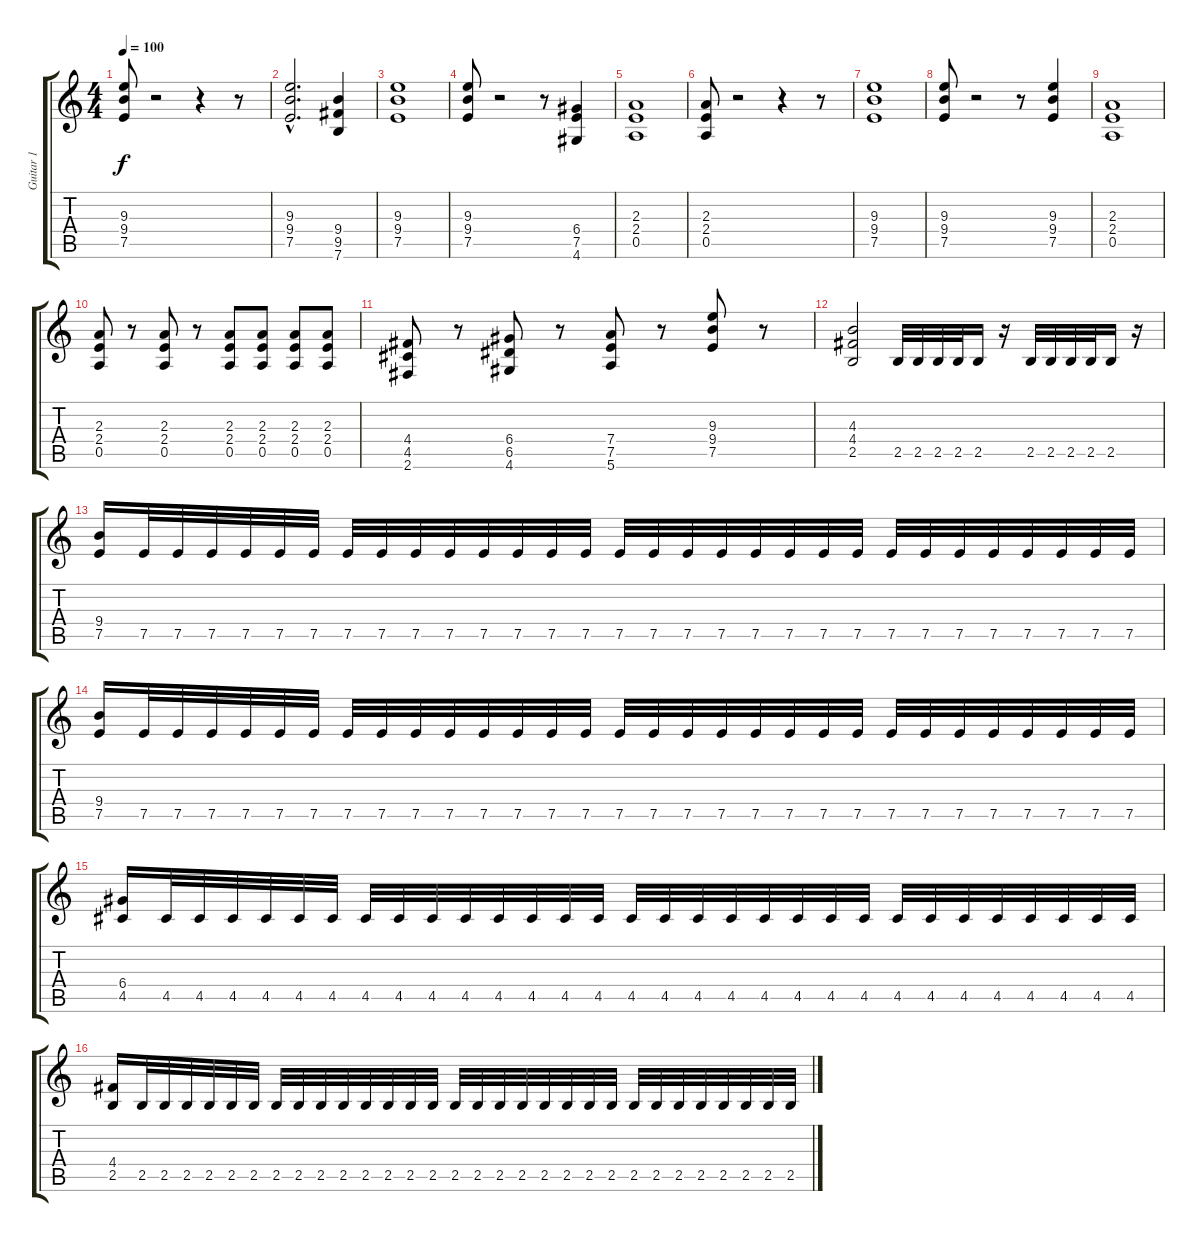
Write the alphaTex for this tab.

\track ("Guitar 1" "Guitar 1") {instrument overdrivenguitar}
\staff {score tabs}
\tuning (E4 B3 G3 D3 A2 E2) {hide}
\ts (4 4)
\tempo 100
\clef g2
\ks c
(9.3 9.4 7.5).8{dy f instrument overdrivenguitar} r.2 r.4 r.8 |
(9.3{hac} 9.4{hac} 7.5{hac}).2{d} (9.4 9.5 7.6).4 |
(9.3 9.4 7.5).1 |
(9.3 9.4 7.5).8 r.2 r.8 (6.4 7.5 4.6).4 |
(2.3 2.4 0.5).1 |
(2.3 2.4 0.5).8 r.2 r.4 r.8 |
(9.3 9.4 7.5).1 |
(9.3 9.4 7.5).8 r.2 r.8 (9.3 9.4 7.5).4 |
(2.3 2.4 0.5).1 |
(2.3 2.4 0.5).8 r.8 (2.3 2.4 0.5).8 r.8 (2.3 2.4 0.5).8 (2.3 2.4 0.5).8 (2.3 2.4 0.5).8 (2.3 2.4 0.5).8 |
(4.4 4.5 2.6).8 r.8 (6.4 6.5 4.6).8 r.8 (7.4 7.5 5.6).8 r.8 (9.3 9.4 7.5).8 r.8 |
(4.3 4.4 2.5).2 2.5.32 2.5.32 2.5.32 2.5.32 2.5.16 r.16 2.5.32 2.5.32 2.5.32 2.5.32 2.5.16 r.16 |
\section ("" "")
(9.4 7.5).16 7.5.32 7.5.32 7.5.32 7.5.32 7.5.32 7.5.32 7.5.32 7.5.32 7.5.32 7.5.32 7.5.32 7.5.32 7.5.32 7.5.32 7.5.32 7.5.32 7.5.32 7.5.32 7.5.32 7.5.32 7.5.32 7.5.32 7.5.32 7.5.32 7.5.32 7.5.32 7.5.32 7.5.32 7.5.32 7.5.32 |
(9.4 7.5).16 7.5.32 7.5.32 7.5.32 7.5.32 7.5.32 7.5.32 7.5.32 7.5.32 7.5.32 7.5.32 7.5.32 7.5.32 7.5.32 7.5.32 7.5.32 7.5.32 7.5.32 7.5.32 7.5.32 7.5.32 7.5.32 7.5.32 7.5.32 7.5.32 7.5.32 7.5.32 7.5.32 7.5.32 7.5.32 7.5.32 |
(6.4 4.5).16 4.5.32 4.5.32 4.5.32 4.5.32 4.5.32 4.5.32 4.5.32 4.5.32 4.5.32 4.5.32 4.5.32 4.5.32 4.5.32 4.5.32 4.5.32 4.5.32 4.5.32 4.5.32 4.5.32 4.5.32 4.5.32 4.5.32 4.5.32 4.5.32 4.5.32 4.5.32 4.5.32 4.5.32 4.5.32 4.5.32 |
(4.4 2.5).16 2.5.32 2.5.32 2.5.32 2.5.32 2.5.32 2.5.32 2.5.32 2.5.32 2.5.32 2.5.32 2.5.32 2.5.32 2.5.32 2.5.32 2.5.32 2.5.32 2.5.32 2.5.32 2.5.32 2.5.32 2.5.32 2.5.32 2.5.32 2.5.32 2.5.32 2.5.32 2.5.32 2.5.32 2.5.32 2.5.32
